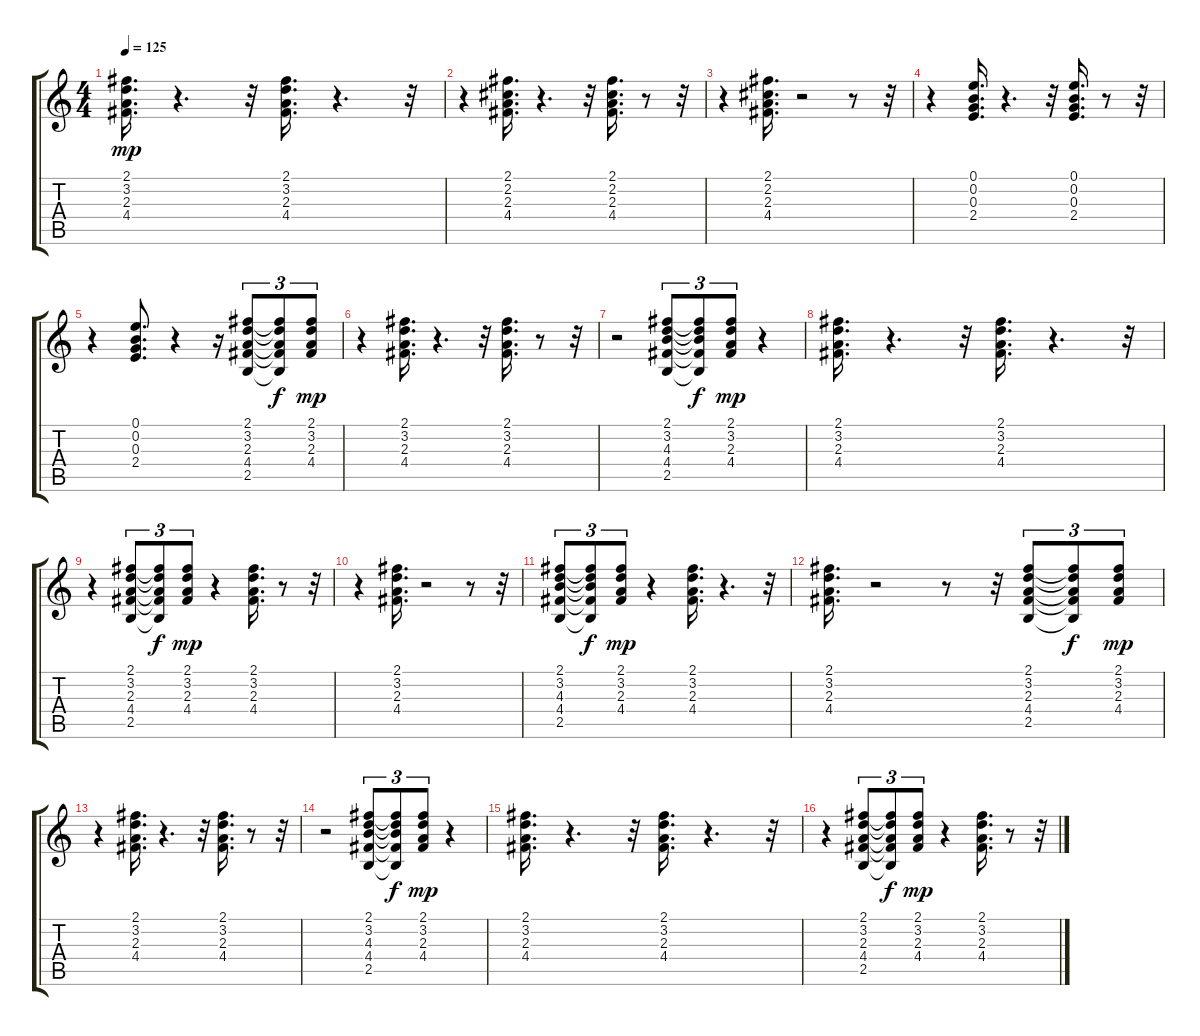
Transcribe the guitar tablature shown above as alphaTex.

\track "" {instrument acousticguitarnylon}
\staff {score tabs}
\tuning (E4 B3 G3 D3 A2 E2) {hide}
\ts (4 4)
\tempo 125
\clef g2
\ks c
(2.1 3.2 2.3 4.4).16{d dy mp} r.4{d} r.32 (2.1 3.2 2.3 4.4).16{d} r.4{d} r.32 |
r.4 (2.1 2.2 2.3 4.4).16{d} r.4{d} r.32 (2.1 2.2 2.3 4.4).16{d} r.8 r.32 |
r.4 (2.1 2.2 2.3 4.4).16{d} r.2 r.8 r.32 |
r.4 (0.1 0.2 0.3 2.4).16{d} r.4{d} r.32 (0.1 0.2 0.3 2.4).16{d} r.8 r.32 |
r.4 (0.1 0.2 0.3 2.4).8{d} r.4 r.16 (2.1 3.2 2.3 4.4 2.5).8{tu (3 2)} (2.1{t} 3.2{t} 2.3{t} 4.4{t} 2.5{t}).8{tu (3 2) dy f} (2.1 3.2 2.3 4.4).8{tu (3 2) dy mp} |
r.4 (2.1 3.2 2.3 4.4).16{d} r.4{d} r.32 (2.1 3.2 2.3 4.4).16{d} r.8 r.32 |
r.2 (2.1 3.2 4.3 4.4 2.5).8{tu (3 2)} (2.1{t} 3.2{t} 4.3{t} 4.4{t} 2.5{t}).8{tu (3 2) dy f} (2.1 3.2 2.3 4.4).8{tu (3 2) dy mp} r.4 |
(2.1 3.2 2.3 4.4).16{d} r.4{d} r.32 (2.1 3.2 2.3 4.4).16{d} r.4{d} r.32 |
r.4 (2.1 3.2 2.3 4.4 2.5).8{tu (3 2)} (2.1{t} 3.2{t} 2.3{t} 4.4{t} 2.5{t}).8{tu (3 2) dy f} (2.1 3.2 2.3 4.4).8{tu (3 2) dy mp} r.4 (2.1 3.2 2.3 4.4).16{d} r.8 r.32 |
r.4 (2.1 3.2 2.3 4.4).16{d} r.2 r.8 r.32 |
(2.1 3.2 4.3 4.4 2.5).8{tu (3 2)} (2.1{t} 3.2{t} 4.3{t} 4.4{t} 2.5{t}).8{tu (3 2) dy f} (2.1 3.2 2.3 4.4).8{tu (3 2) dy mp} r.4 (2.1 3.2 2.3 4.4).16{d} r.4{d} r.32 |
(2.1 3.2 2.3 4.4).16{d} r.2 r.8 r.32 (2.1 3.2 2.3 4.4 2.5).8{tu (3 2)} (2.1{t} 3.2{t} 2.3{t} 4.4{t} 2.5{t}).8{tu (3 2) dy f} (2.1 3.2 2.3 4.4).8{tu (3 2) dy mp} |
r.4 (2.1 3.2 2.3 4.4).16{d} r.4{d} r.32 (2.1 3.2 2.3 4.4).16{d} r.8 r.32 |
r.2 (2.1 3.2 4.3 4.4 2.5).8{tu (3 2)} (2.1{t} 3.2{t} 4.3{t} 4.4{t} 2.5{t}).8{tu (3 2) dy f} (2.1 3.2 2.3 4.4).8{tu (3 2) dy mp} r.4 |
(2.1 3.2 2.3 4.4).16{d} r.4{d} r.32 (2.1 3.2 2.3 4.4).16{d} r.4{d} r.32 |
r.4 (2.1 3.2 2.3 4.4 2.5).8{tu (3 2)} (2.1{t} 3.2{t} 2.3{t} 4.4{t} 2.5{t}).8{tu (3 2) dy f} (2.1 3.2 2.3 4.4).8{tu (3 2) dy mp} r.4 (2.1 3.2 2.3 4.4).16{d} r.8 r.32
